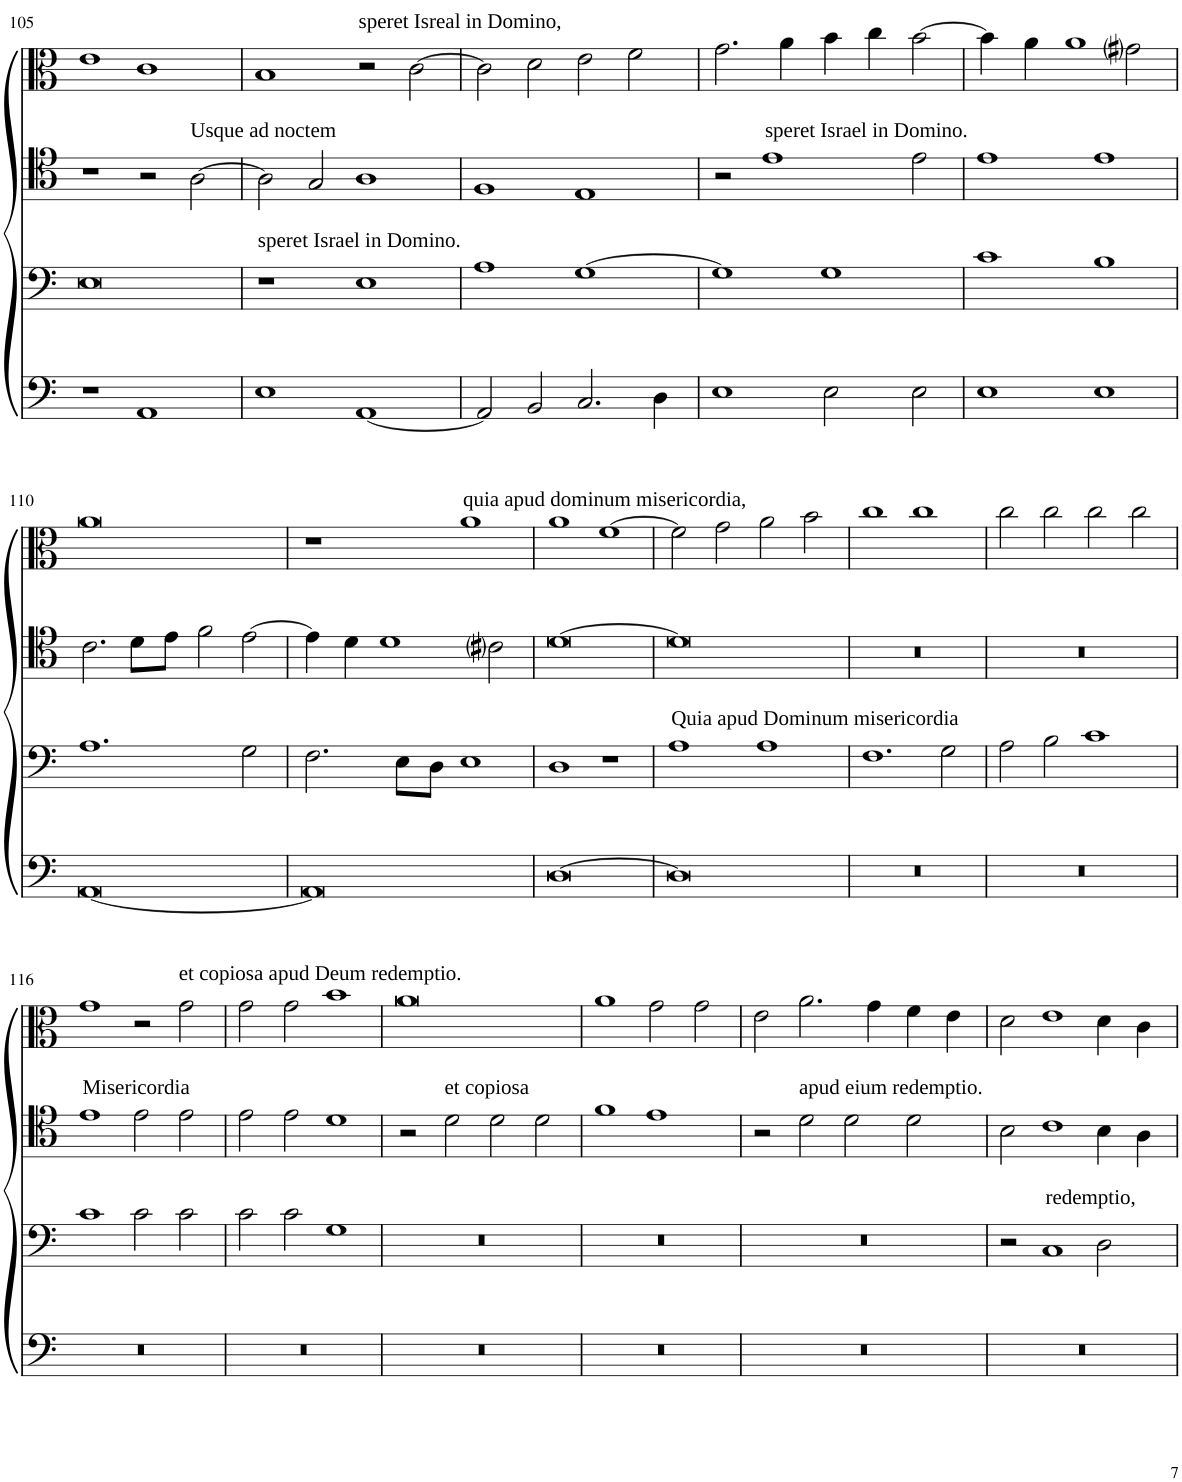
**kern	**kern	**kern	**kern
*part4	*part3	*part2	*part1
*staff4	*staff3	*staff2	*staff1
*I"Bassus	*I"Quintus	*I"Tenor	*I"Cantus
!!LO:PB:g=z
*clefF4	*clefF4	*clefC4	*clefC3
*k[]	*k[]	*k[]	*k[]
*M2/1	*M2/1	*M2/1	*M2/1
=105	=105	=105	=105
1r	0E	1r	1e
1AA	.	2r	1c
!	!	!LO:TX:a:t=Usque ad noctem	!
.	.	[2A\	.
=106	=106	=106	=106
!	!LO:TX:a:t=speret Israel in Domino.	!	!
1E	1r	2A\]	1B
.	.	2G/	.
!	!	!	!LO:TX:a:t=speret Isreal in Domino,
[1AA	1E	1A	2r
.	.	.	[2c\
=107	=107	=107	=107
2AA/]	1A	1F	2c\]
2BB/	.	.	2d\
2.C/	[1G	1E	2e\
.	.	.	2f\
4D\	.	.	.
=108	=108	=108	=108
1E	1G]	2r	2.g\
!	!	!LO:TX:a:t=speret Israel in Domino.	!
.	.	1e	.
.	.	.	4a\
2E\	1G	.	4b\
.	.	.	4cc\
2E\	.	2e\	[2b\
=109	=109	=109	=109
1E	1c	1e	4b\]
.	.	.	4a\
.	.	.	1a
1E	1B	1e	.
.	.	.	2g#i\
!!LO:LB:g=z
=110	=110	=110	=110
[0AA	1.A	2.c\	0a
.	.	8d\L	.
.	.	8e\J	.
.	.	2f\	.
.	2G\	[2e\	.
=111	=111	=111	=111
0AA]	2.F\	4e\]	1r
.	.	4d\	.
.	.	1d	.
.	8E\L	.	.
.	8D\J	.	.
!	!	!	!LO:TX:a:t=quia apud dominum misericordia,
.	1E	.	1a
.	.	2c#i\	.
=112	=112	=112	=112
[0D	1D	[0d	1a
.	1r	.	[1f
=113	=113	=113	=113
!	!LO:TX:a:t=Quia apud Dominum misericordia	!	!
0D]	1A	0d]	2f\]
.	.	.	2g\
.	1A	.	2a\
.	.	.	2b\
=114	=114	=114	=114
0r	1.F	0r	1cc
.	.	.	1cc
.	2G\	.	.
=115	=115	=115	=115
0r	2A\	0r	2cc\
.	2B\	.	2cc\
.	1c	.	2cc\
.	.	.	2cc\
!!LO:LB:g=z
=116	=116	=116	=116
!	!	!LO:TX:a:t=Misericordia	!
0r	1c	1e	1g
.	2c\	2e\	2r
!	!	!	!LO:TX:a:t=et copiosa apud Deum redemptio.
.	2c\	2e\	2g\
=117	=117	=117	=117
0r	2c\	2e\	2g\
.	2c\	2e\	2g\
.	1G	1d	1b
=118	=118	=118	=118
0r	0r	2r	0a
!	!	!LO:TX:a:t=et copiosa	!
.	.	2d\	.
.	.	2d\	.
.	.	2d\	.
=119	=119	=119	=119
0r	0r	1f	1a
.	.	1e	2g\
.	.	.	2g\
=120	=120	=120	=120
0r	0r	2r	2e\
!	!	!LO:TX:a:t=apud eium redemptio.	!
.	.	2d\	2.a\
.	.	2d\	.
.	.	.	4g\
.	.	2d\	4f\
.	.	.	4e\
=121	=121	=121	=121
0r	2r	2B\	2d\
!	!LO:TX:a:t=redemptio,	!	!
.	1C	1c	1e
.	2D\	4B\	4d\
.	.	4A\	4c\
=	=	=	=
*-	*-	*-	*-
